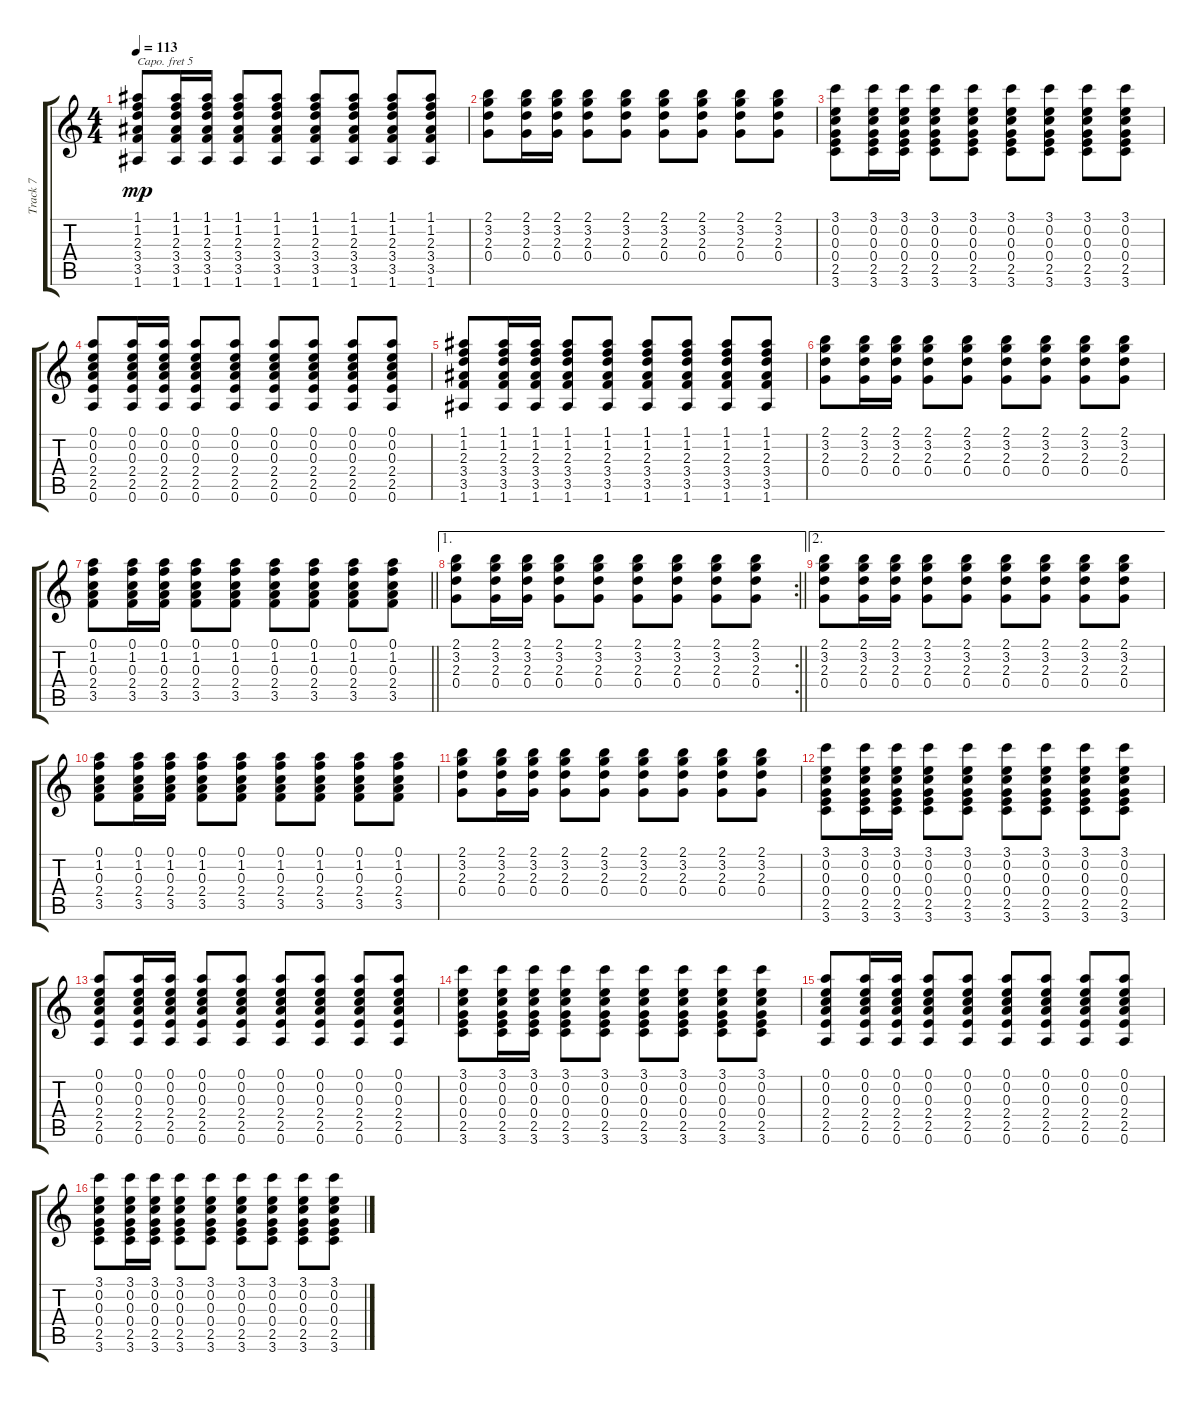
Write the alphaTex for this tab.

\track ("Track 7" "Track 7") {instrument acousticguitarsteel}
\staff {score tabs}
\capo 5
\tuning (E4 B3 G3 D3 A2 E2) {hide}
\ts (4 4)
\tempo 113
\clef g2
\ks c
(1.1 1.2 2.3 3.4 3.5 1.6).8{dy mp} (1.1 1.2 2.3 3.4 3.5 1.6).16 (1.1 1.2 2.3 3.4 3.5 1.6).16 (1.1 1.2 2.3 3.4 3.5 1.6).8 (1.1 1.2 2.3 3.4 3.5 1.6).8 (1.1 1.2 2.3 3.4 3.5 1.6).8 (1.1 1.2 2.3 3.4 3.5 1.6).8 (1.1 1.2 2.3 3.4 3.5 1.6).8 (1.1 1.2 2.3 3.4 3.5 1.6).8 |
(2.1 3.2 2.3 0.4).8 (2.1 3.2 2.3 0.4).16 (2.1 3.2 2.3 0.4).16 (2.1 3.2 2.3 0.4).8 (2.1 3.2 2.3 0.4).8 (2.1 3.2 2.3 0.4).8 (2.1 3.2 2.3 0.4).8 (2.1 3.2 2.3 0.4).8 (2.1 3.2 2.3 0.4).8 |
(3.1 0.2 0.3 0.4 2.5 3.6).8 (3.1 0.2 0.3 0.4 2.5 3.6).16 (3.1 0.2 0.3 0.4 2.5 3.6).16 (3.1 0.2 0.3 0.4 2.5 3.6).8 (3.1 0.2 0.3 0.4 2.5 3.6).8 (3.1 0.2 0.3 0.4 2.5 3.6).8 (3.1 0.2 0.3 0.4 2.5 3.6).8 (3.1 0.2 0.3 0.4 2.5 3.6).8 (3.1 0.2 0.3 0.4 2.5 3.6).8 |
(0.1 0.2 0.3 2.4 2.5 0.6).8 (0.1 0.2 0.3 2.4 2.5 0.6).16 (0.1 0.2 0.3 2.4 2.5 0.6).16 (0.1 0.2 0.3 2.4 2.5 0.6).8 (0.1 0.2 0.3 2.4 2.5 0.6).8 (0.1 0.2 0.3 2.4 2.5 0.6).8 (0.1 0.2 0.3 2.4 2.5 0.6).8 (0.1 0.2 0.3 2.4 2.5 0.6).8 (0.1 0.2 0.3 2.4 2.5 0.6).8 |
(1.1 1.2 2.3 3.4 3.5 1.6).8 (1.1 1.2 2.3 3.4 3.5 1.6).16 (1.1 1.2 2.3 3.4 3.5 1.6).16 (1.1 1.2 2.3 3.4 3.5 1.6).8 (1.1 1.2 2.3 3.4 3.5 1.6).8 (1.1 1.2 2.3 3.4 3.5 1.6).8 (1.1 1.2 2.3 3.4 3.5 1.6).8 (1.1 1.2 2.3 3.4 3.5 1.6).8 (1.1 1.2 2.3 3.4 3.5 1.6).8 |
(2.1 3.2 2.3 0.4).8 (2.1 3.2 2.3 0.4).16 (2.1 3.2 2.3 0.4).16 (2.1 3.2 2.3 0.4).8 (2.1 3.2 2.3 0.4).8 (2.1 3.2 2.3 0.4).8 (2.1 3.2 2.3 0.4).8 (2.1 3.2 2.3 0.4).8 (2.1 3.2 2.3 0.4).8 |
\barLineRight lightlight
(0.1 1.2 0.3 2.4 3.5).8 (0.1 1.2 0.3 2.4 3.5).16 (0.1 1.2 0.3 2.4 3.5).16 (0.1 1.2 0.3 2.4 3.5).8 (0.1 1.2 0.3 2.4 3.5).8 (0.1 1.2 0.3 2.4 3.5).8 (0.1 1.2 0.3 2.4 3.5).8 (0.1 1.2 0.3 2.4 3.5).8 (0.1 1.2 0.3 2.4 3.5).8 |
\ae 1
\rc 2
\barLineRight lightlight
(2.1 3.2 2.3 0.4).8 (2.1 3.2 2.3 0.4).16 (2.1 3.2 2.3 0.4).16 (2.1 3.2 2.3 0.4).8 (2.1 3.2 2.3 0.4).8 (2.1 3.2 2.3 0.4).8 (2.1 3.2 2.3 0.4).8 (2.1 3.2 2.3 0.4).8 (2.1 3.2 2.3 0.4).8 |
\ae 2
(2.1 3.2 2.3 0.4).8 (2.1 3.2 2.3 0.4).16 (2.1 3.2 2.3 0.4).16 (2.1 3.2 2.3 0.4).8 (2.1 3.2 2.3 0.4).8 (2.1 3.2 2.3 0.4).8 (2.1 3.2 2.3 0.4).8 (2.1 3.2 2.3 0.4).8 (2.1 3.2 2.3 0.4).8 |
(0.1 1.2 0.3 2.4 3.5).8 (0.1 1.2 0.3 2.4 3.5).16 (0.1 1.2 0.3 2.4 3.5).16 (0.1 1.2 0.3 2.4 3.5).8 (0.1 1.2 0.3 2.4 3.5).8 (0.1 1.2 0.3 2.4 3.5).8 (0.1 1.2 0.3 2.4 3.5).8 (0.1 1.2 0.3 2.4 3.5).8 (0.1 1.2 0.3 2.4 3.5).8 |
(2.1 3.2 2.3 0.4).8 (2.1 3.2 2.3 0.4).16 (2.1 3.2 2.3 0.4).16 (2.1 3.2 2.3 0.4).8 (2.1 3.2 2.3 0.4).8 (2.1 3.2 2.3 0.4).8 (2.1 3.2 2.3 0.4).8 (2.1 3.2 2.3 0.4).8 (2.1 3.2 2.3 0.4).8 |
(3.1 0.2 0.3 0.4 2.5 3.6).8 (3.1 0.2 0.3 0.4 2.5 3.6).16 (3.1 0.2 0.3 0.4 2.5 3.6).16 (3.1 0.2 0.3 0.4 2.5 3.6).8 (3.1 0.2 0.3 0.4 2.5 3.6).8 (3.1 0.2 0.3 0.4 2.5 3.6).8 (3.1 0.2 0.3 0.4 2.5 3.6).8 (3.1 0.2 0.3 0.4 2.5 3.6).8 (3.1 0.2 0.3 0.4 2.5 3.6).8 |
(0.1 0.2 0.3 2.4 2.5 0.6).8 (0.1 0.2 0.3 2.4 2.5 0.6).16 (0.1 0.2 0.3 2.4 2.5 0.6).16 (0.1 0.2 0.3 2.4 2.5 0.6).8 (0.1 0.2 0.3 2.4 2.5 0.6).8 (0.1 0.2 0.3 2.4 2.5 0.6).8 (0.1 0.2 0.3 2.4 2.5 0.6).8 (0.1 0.2 0.3 2.4 2.5 0.6).8 (0.1 0.2 0.3 2.4 2.5 0.6).8 |
(3.1 0.2 0.3 0.4 2.5 3.6).8 (3.1 0.2 0.3 0.4 2.5 3.6).16 (3.1 0.2 0.3 0.4 2.5 3.6).16 (3.1 0.2 0.3 0.4 2.5 3.6).8 (3.1 0.2 0.3 0.4 2.5 3.6).8 (3.1 0.2 0.3 0.4 2.5 3.6).8 (3.1 0.2 0.3 0.4 2.5 3.6).8 (3.1 0.2 0.3 0.4 2.5 3.6).8 (3.1 0.2 0.3 0.4 2.5 3.6).8 |
(0.1 0.2 0.3 2.4 2.5 0.6).8 (0.1 0.2 0.3 2.4 2.5 0.6).16 (0.1 0.2 0.3 2.4 2.5 0.6).16 (0.1 0.2 0.3 2.4 2.5 0.6).8 (0.1 0.2 0.3 2.4 2.5 0.6).8 (0.1 0.2 0.3 2.4 2.5 0.6).8 (0.1 0.2 0.3 2.4 2.5 0.6).8 (0.1 0.2 0.3 2.4 2.5 0.6).8 (0.1 0.2 0.3 2.4 2.5 0.6).8 |
(3.1 0.2 0.3 0.4 2.5 3.6).8 (3.1 0.2 0.3 0.4 2.5 3.6).16 (3.1 0.2 0.3 0.4 2.5 3.6).16 (3.1 0.2 0.3 0.4 2.5 3.6).8 (3.1 0.2 0.3 0.4 2.5 3.6).8 (3.1 0.2 0.3 0.4 2.5 3.6).8 (3.1 0.2 0.3 0.4 2.5 3.6).8 (3.1 0.2 0.3 0.4 2.5 3.6).8 (3.1 0.2 0.3 0.4 2.5 3.6).8
